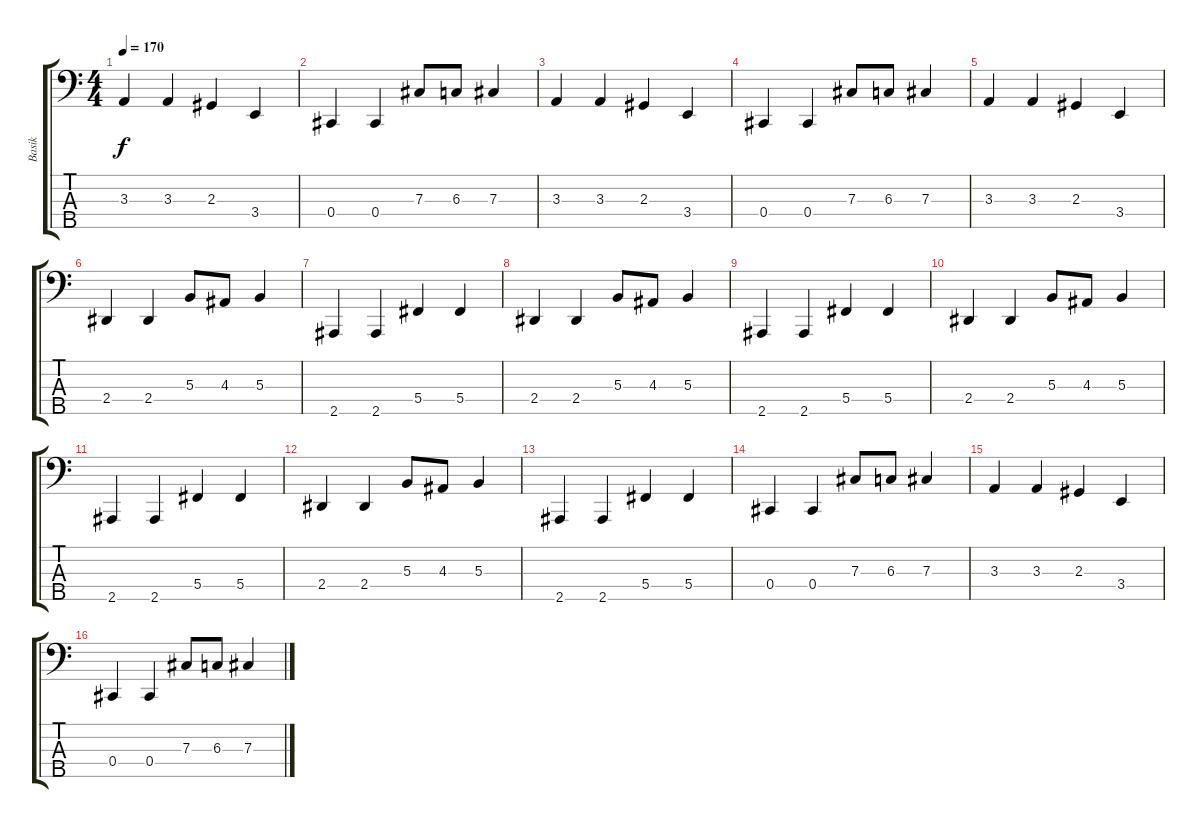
\track ("Basik" "Basik") {instrument electricbasspick}
\staff {score tabs}
\tuning (E2 B1 Gb1 Db1 Ab0) {hide}
\ts (4 4)
\tempo 170
\clef f4
\ks c
3.3.4{dy f} 3.3.4 2.3.4 3.4.4 |
0.4.4 0.4.4 7.3.8 6.3.8 7.3.4 |
3.3.4 3.3.4 2.3.4 3.4.4 |
0.4.4 0.4.4 7.3.8 6.3.8 7.3.4 |
3.3.4 3.3.4 2.3.4 3.4.4 |
2.4.4 2.4.4 5.3.8 4.3.8 5.3.4 |
2.5.4 2.5.4 5.4.4 5.4.4 |
2.4.4 2.4.4 5.3.8 4.3.8 5.3.4 |
2.5.4 2.5.4 5.4.4 5.4.4 |
2.4.4 2.4.4 5.3.8 4.3.8 5.3.4 |
2.5.4 2.5.4 5.4.4 5.4.4 |
2.4.4 2.4.4 5.3.8 4.3.8 5.3.4 |
2.5.4 2.5.4 5.4.4 5.4.4 |
0.4.4 0.4.4 7.3.8 6.3.8 7.3.4 |
3.3.4 3.3.4 2.3.4 3.4.4 |
0.4.4 0.4.4 7.3.8 6.3.8 7.3.4
